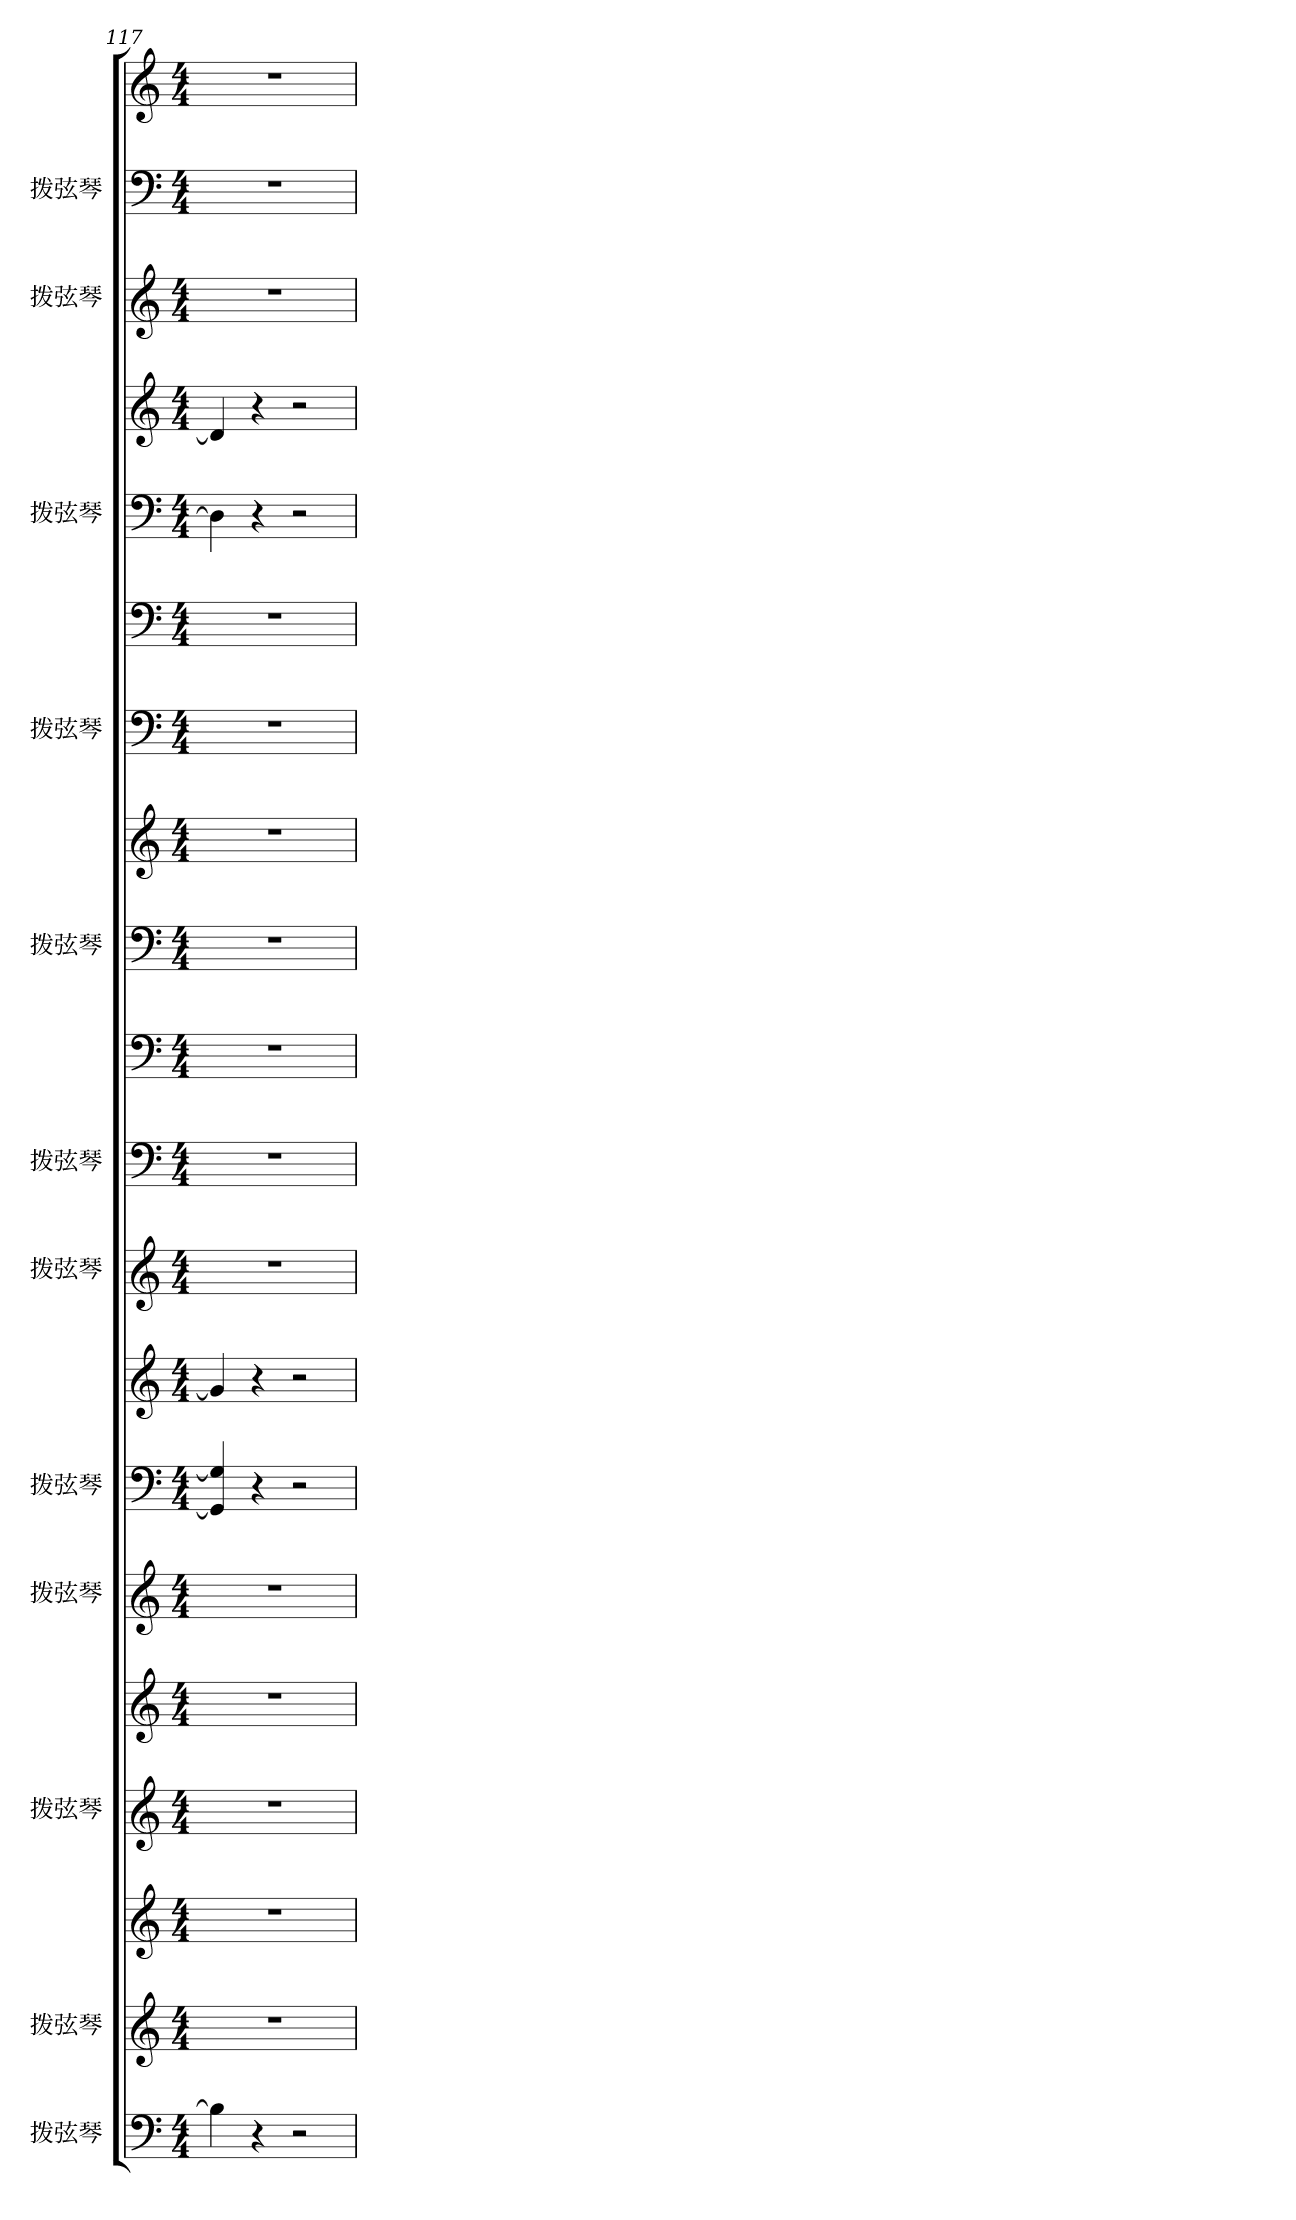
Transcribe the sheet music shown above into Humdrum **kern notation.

**kern	**kern	**kern	**kern	**kern	**kern	**kern	**kern	**kern	**kern	**kern	**kern	**kern	**kern	**kern	**kern	**kern	**kern	**kern	**kern
*part12	*part11	*part11	*part10	*part10	*part9	*part8	*part8	*part7	*part6	*part6	*part5	*part5	*part4	*part4	*part3	*part3	*part2	*part1	*part1
*staff20	*staff19	*staff18	*staff17	*staff16	*staff15	*staff14	*staff13	*staff12	*staff11	*staff10	*staff9	*staff8	*staff7	*staff6	*staff5	*staff4	*staff3	*staff2	*staff1
*I"拨弦琴	*I"拨弦琴	*	*I"拨弦琴	*	*I"拨弦琴	*I"拨弦琴	*	*I"拨弦琴	*I"拨弦琴	*	*I"拨弦琴	*	*I"拨弦琴	*	*I"拨弦琴	*	*I"拨弦琴	*I"拨弦琴	*
*clefF4	*clefG2	*clefG2	*clefG2	*clefG2	*clefG2	*clefF4	*clefG2	*clefG2	*clefF4	*clefF4	*clefF4	*clefG2	*clefF4	*clefF4	*clefF4	*clefG2	*clefG2	*clefF4	*clefG2
*k[]	*k[]	*k[]	*k[]	*k[]	*k[]	*k[]	*k[]	*k[]	*k[]	*k[]	*k[]	*k[]	*k[]	*k[]	*k[]	*k[]	*k[]	*k[]	*k[]
*M4/4	*M4/4	*M4/4	*M4/4	*M4/4	*M4/4	*M4/4	*M4/4	*M4/4	*M4/4	*M4/4	*M4/4	*M4/4	*M4/4	*M4/4	*M4/4	*M4/4	*M4/4	*M4/4	*M4/4
=117	=117	=117	=117	=117	=117	=117	=117	=117	=117	=117	=117	=117	=117	=117	=117	=117	=117	=117	=117
4B\]	1r	1r	1r	1r	1r	4GG/] 4G/]	4g/]	1r	1r	1r	1r	1r	1r	1r	4D\]	4d/]	1r	1r	1r
4r	.	.	.	.	.	4r	4r	.	.	.	.	.	.	.	4r	4r	.	.	.
2r	.	.	.	.	.	2r	2r	.	.	.	.	.	.	.	2r	2r	.	.	.
=	=	=	=	=	=	=	=	=	=	=	=	=	=	=	=	=	=	=	=
*-	*-	*-	*-	*-	*-	*-	*-	*-	*-	*-	*-	*-	*-	*-	*-	*-	*-	*-	*-
